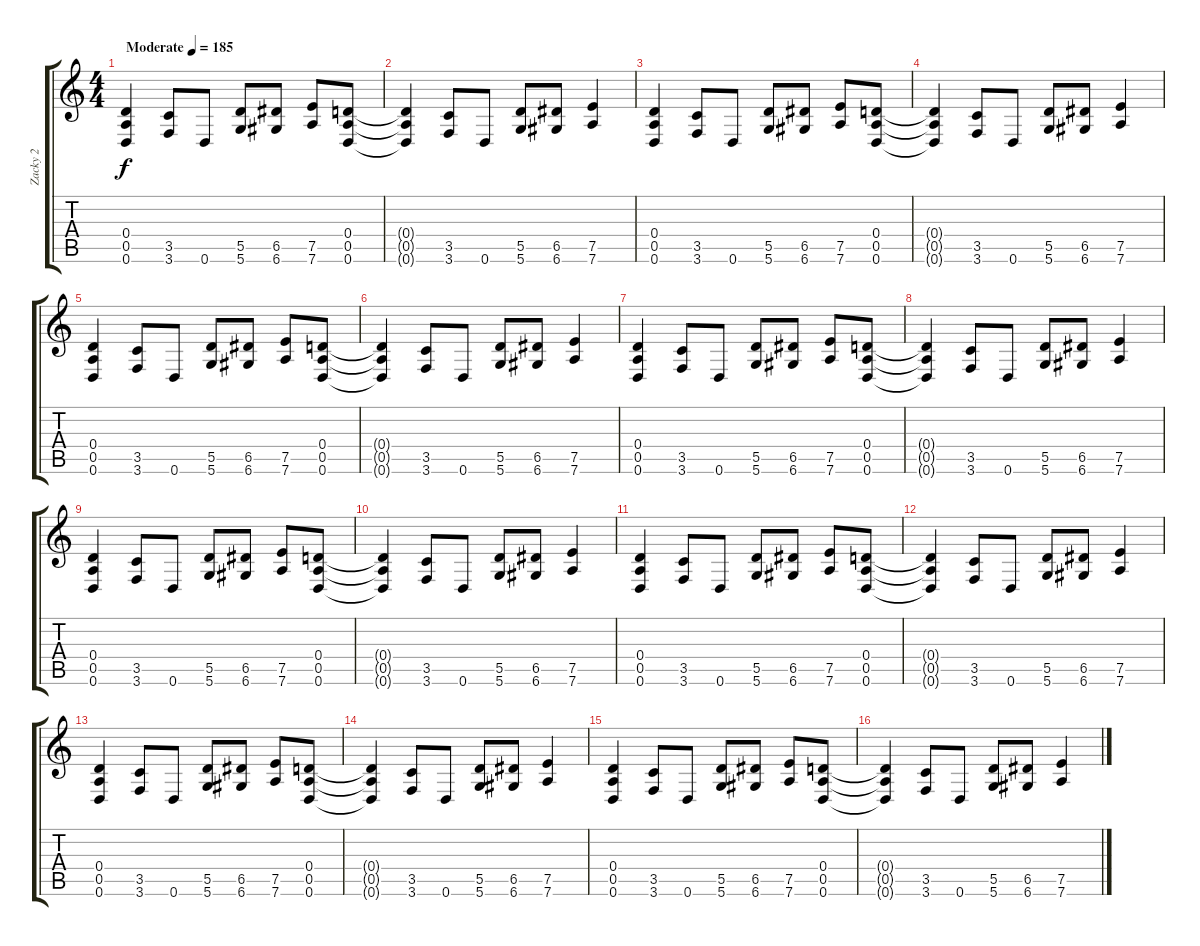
\track ("Zacky 2" "Zacky 2") {instrument distortionguitar}
\staff {score tabs}
\tuning (E4 B3 G3 D3 A2 D2) {hide}
\ts (4 4)
\tempo (185 "Moderate")
\clef g2
\ks c
(0.4 0.5 0.6).4{dy f instrument distortionguitar} (3.5 3.6).8 0.6.8 (5.5 5.6).8 (6.5 6.6).8 (7.5 7.6).8 (0.4 0.5 0.6).8 |
(0.4{t} 0.5{t} 0.6{t}).4 (3.5 3.6).8 0.6.8 (5.5 5.6).8 (6.5 6.6).8 (7.5 7.6).4 |
(0.4 0.5 0.6).4 (3.5 3.6).8 0.6.8 (5.5 5.6).8 (6.5 6.6).8 (7.5 7.6).8 (0.4 0.5 0.6).8 |
(0.4{t} 0.5{t} 0.6{t}).4 (3.5 3.6).8 0.6.8 (5.5 5.6).8 (6.5 6.6).8 (7.5 7.6).4 |
(0.4 0.5 0.6).4 (3.5 3.6).8 0.6.8 (5.5 5.6).8 (6.5 6.6).8 (7.5 7.6).8 (0.4 0.5 0.6).8 |
(0.4{t} 0.5{t} 0.6{t}).4 (3.5 3.6).8 0.6.8 (5.5 5.6).8 (6.5 6.6).8 (7.5 7.6).4 |
(0.4 0.5 0.6).4 (3.5 3.6).8 0.6.8 (5.5 5.6).8 (6.5 6.6).8 (7.5 7.6).8 (0.4 0.5 0.6).8 |
(0.4{t} 0.5{t} 0.6{t}).4 (3.5 3.6).8 0.6.8 (5.5 5.6).8 (6.5 6.6).8 (7.5 7.6).4 |
(0.4 0.5 0.6).4 (3.5 3.6).8 0.6.8 (5.5 5.6).8 (6.5 6.6).8 (7.5 7.6).8 (0.4 0.5 0.6).8 |
(0.4{t} 0.5{t} 0.6{t}).4 (3.5 3.6).8 0.6.8 (5.5 5.6).8 (6.5 6.6).8 (7.5 7.6).4 |
(0.4 0.5 0.6).4 (3.5 3.6).8 0.6.8 (5.5 5.6).8 (6.5 6.6).8 (7.5 7.6).8 (0.4 0.5 0.6).8 |
(0.4{t} 0.5{t} 0.6{t}).4 (3.5 3.6).8 0.6.8 (5.5 5.6).8 (6.5 6.6).8 (7.5 7.6).4 |
(0.4 0.5 0.6).4 (3.5 3.6).8 0.6.8 (5.5 5.6).8 (6.5 6.6).8 (7.5 7.6).8 (0.4 0.5 0.6).8 |
(0.4{t} 0.5{t} 0.6{t}).4 (3.5 3.6).8 0.6.8 (5.5 5.6).8 (6.5 6.6).8 (7.5 7.6).4 |
(0.4 0.5 0.6).4 (3.5 3.6).8 0.6.8 (5.5 5.6).8 (6.5 6.6).8 (7.5 7.6).8 (0.4 0.5 0.6).8 |
(0.4{t} 0.5{t} 0.6{t}).4 (3.5 3.6).8 0.6.8 (5.5 5.6).8 (6.5 6.6).8 (7.5 7.6).4
